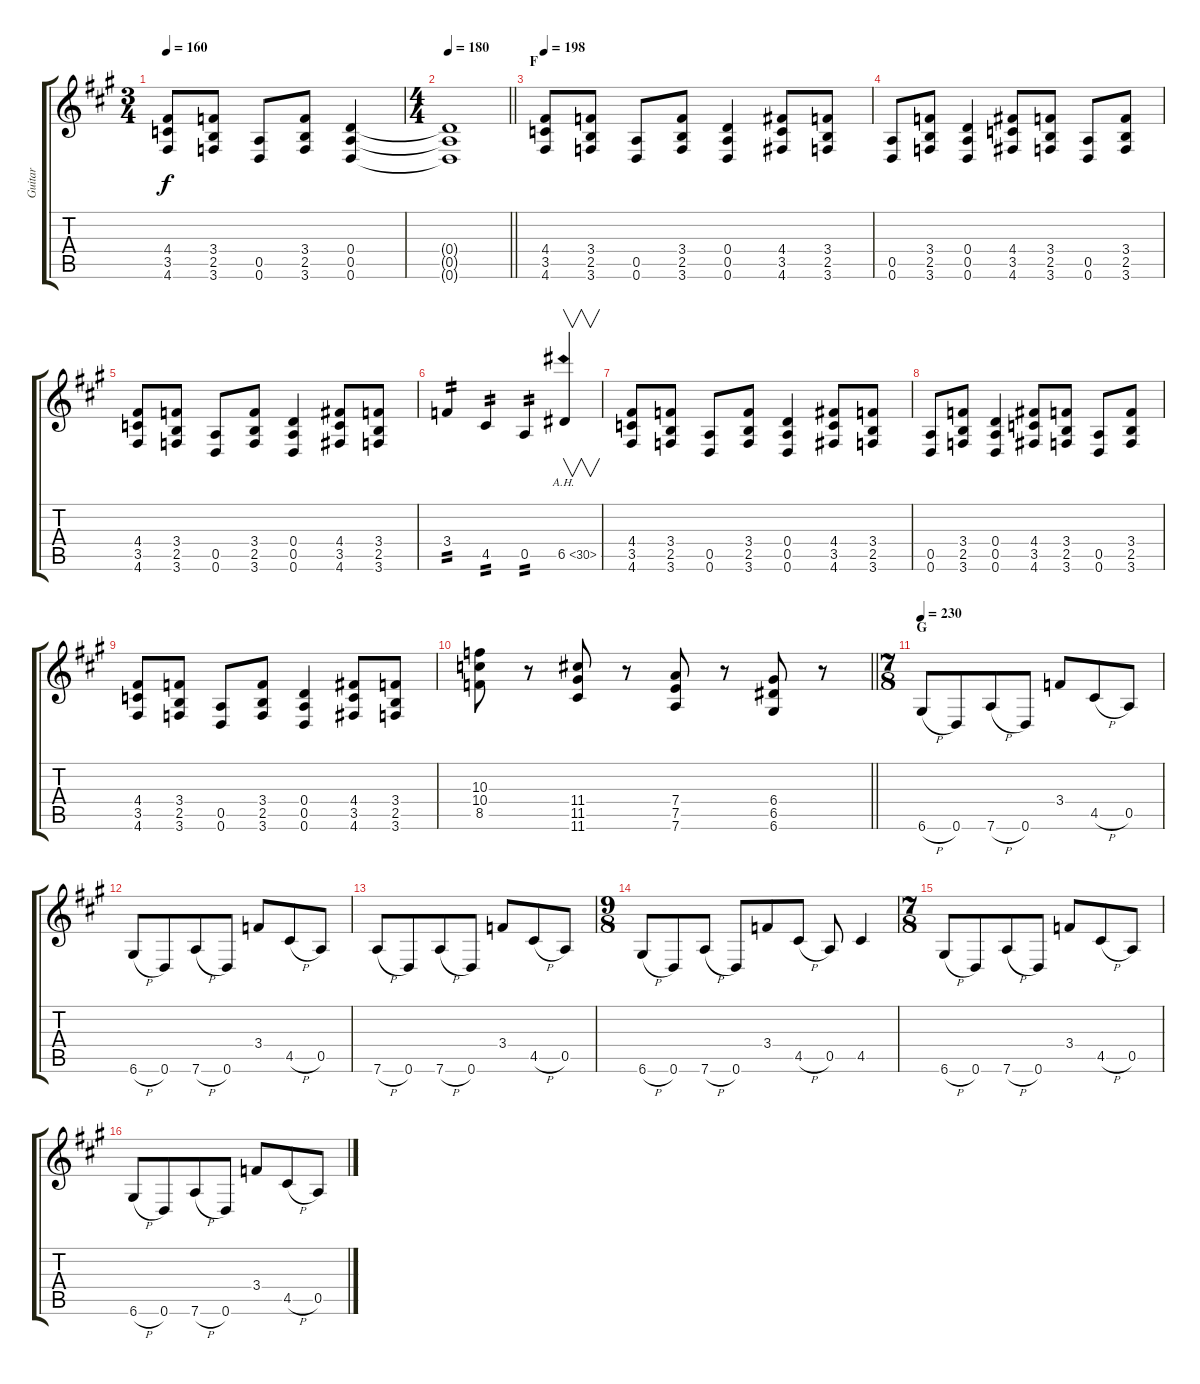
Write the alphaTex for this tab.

\track ("Guitar" "Guitar") {instrument distortionguitar}
\staff {score tabs}
\tuning (E4 B3 G3 D3 A2 D2) {hide}
\ts (3 4)
\tempo 160
\clef g2
\ks f#minor
(4.4 3.5 4.6).8{dy f} (3.4 2.5 3.6).8 (0.5 0.6).8 (3.4 2.5 3.6).8 (0.4 0.5 0.6).4 |
\ts (4 4)
\tempo 180
\barLineRight lightlight
(0.4{t} 0.5{t} 0.6{t}).1 |
\section ("" "F")
\tempo 198
(4.4 3.5 4.6).8 (3.4 2.5 3.6).8 (0.5 0.6).8 (3.4 2.5 3.6).8 (0.4 0.5 0.6).4 (4.4 3.5 4.6).8 (3.4 2.5 3.6).8 |
(0.5 0.6).8 (3.4 2.5 3.6).8 (0.4 0.5 0.6).4 (4.4 3.5 4.6).8 (3.4 2.5 3.6).8 (0.5 0.6).8 (3.4 2.5 3.6).8 |
(4.4 3.5 4.6).8 (3.4 2.5 3.6).8 (0.5 0.6).8 (3.4 2.5 3.6).8 (0.4 0.5 0.6).4 (4.4 3.5 4.6).8 (3.4 2.5 3.6).8 |
3.4.4{tp 2} 4.5.4{tp 2} 0.5.4{tp 2} 6.5{ah 24}.4{v} |
(4.4 3.5 4.6).8 (3.4 2.5 3.6).8 (0.5 0.6).8 (3.4 2.5 3.6).8 (0.4 0.5 0.6).4 (4.4 3.5 4.6).8 (3.4 2.5 3.6).8 |
(0.5 0.6).8 (3.4 2.5 3.6).8 (0.4 0.5 0.6).4 (4.4 3.5 4.6).8 (3.4 2.5 3.6).8 (0.5 0.6).8 (3.4 2.5 3.6).8 |
(4.4 3.5 4.6).8 (3.4 2.5 3.6).8 (0.5 0.6).8 (3.4 2.5 3.6).8 (0.4 0.5 0.6).4 (4.4 3.5 4.6).8 (3.4 2.5 3.6).8 |
\barLineRight lightlight
(10.3 10.4 8.5).8 r.8 (11.4 11.5 11.6).8 r.8 (7.4 7.5 7.6).8 r.8 (6.4 6.5 6.6).8 r.8 |
\ts (7 8)
\section ("" "G")
\tempo 230
6.6{h}.8 0.6.8 7.6{h}.8 0.6.8 3.4.8 4.5{h}.8 0.5.8 |
6.6{h}.8 0.6.8 7.6{h}.8 0.6.8 3.4.8 4.5{h}.8 0.5.8 |
7.6{h}.8 0.6.8 7.6{h}.8 0.6.8 3.4.8 4.5{h}.8 0.5.8 |
\ts (9 8)
6.6{h}.8 0.6.8 7.6{h}.8 0.6.8 3.4.8 4.5{h}.8 0.5.8 4.5.4 |
\ts (7 8)
6.6{h}.8 0.6.8 7.6{h}.8 0.6.8 3.4.8 4.5{h}.8 0.5.8 |
6.6{h}.8 0.6.8 7.6{h}.8 0.6.8 3.4.8 4.5{h}.8 0.5.8
